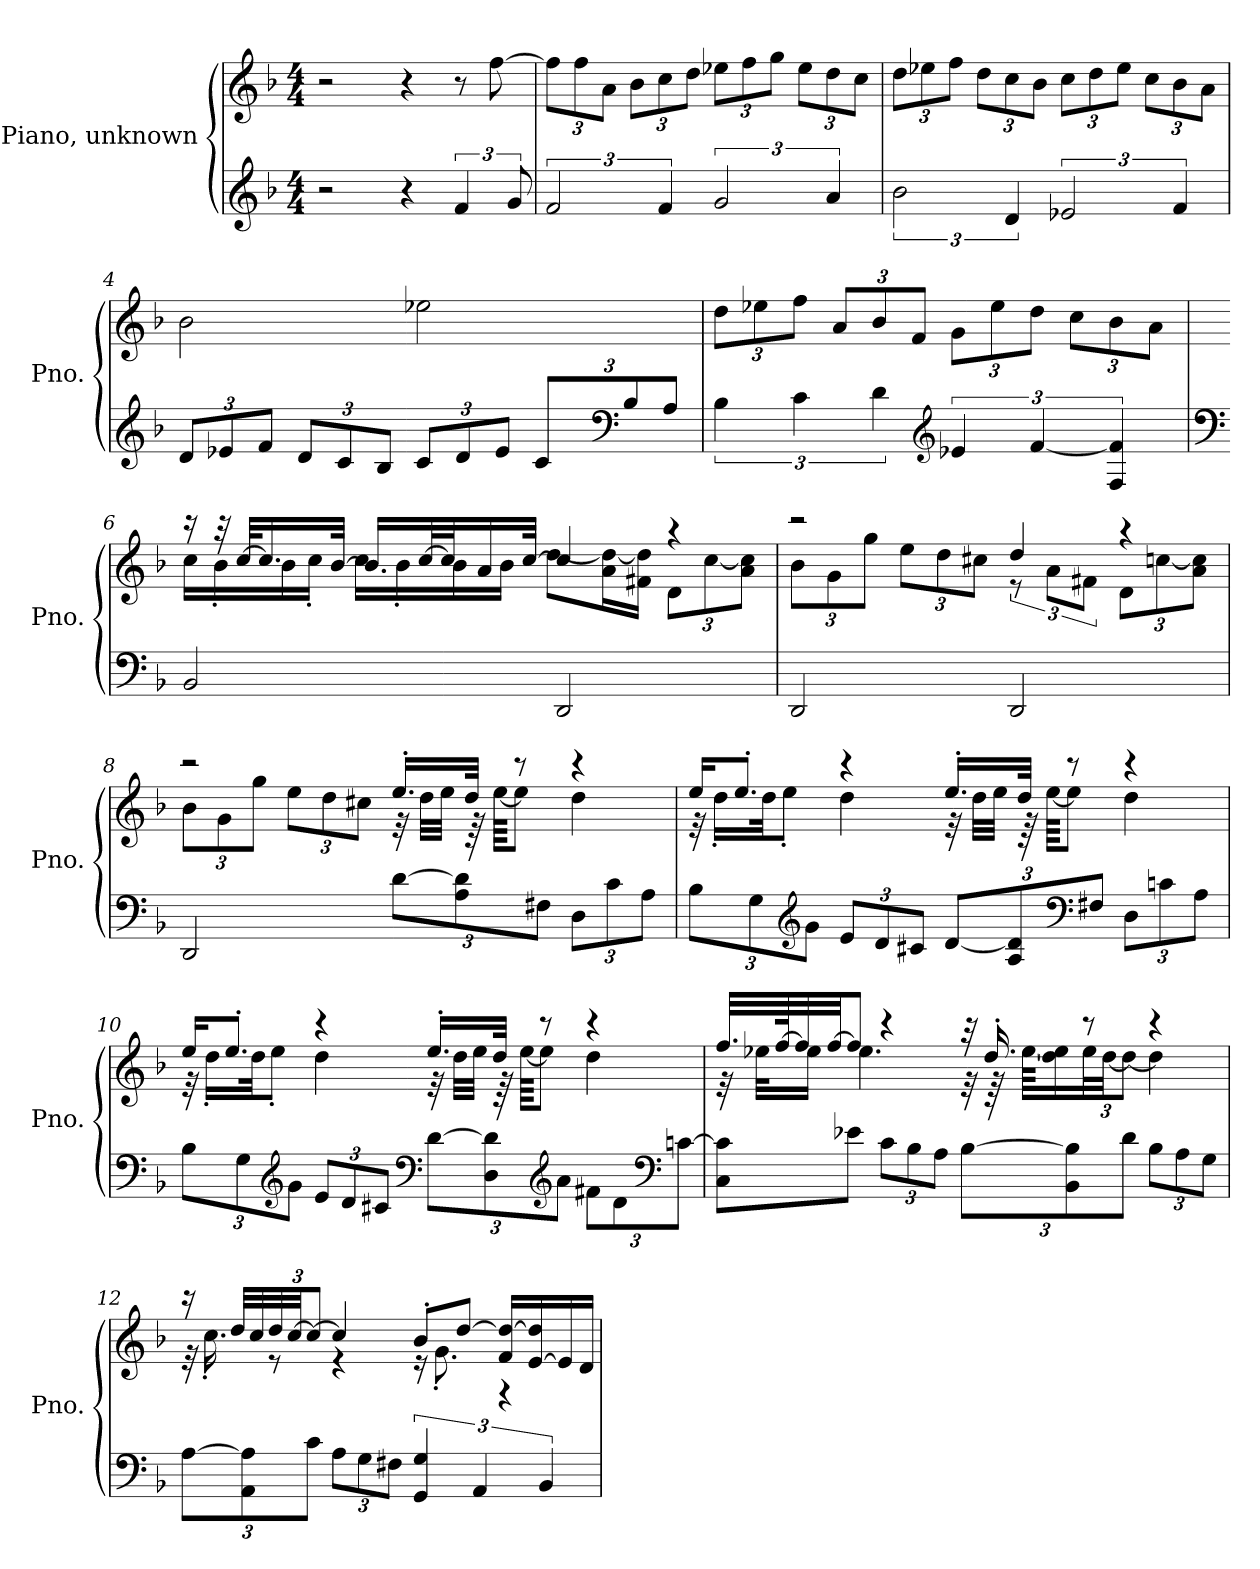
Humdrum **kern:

**kern	**kern
*part1	*part1
*staff2	*staff1
*I"Piano, unknown	*
*I'Pno.	*
*clefG2	*clefG2
*k[b-]	*k[b-]
*M4/4	*M4/4
*MM133	*MM133
=1	=1
2r	2r
4r	4r
6f/	8r
.	[8ff\
12g/	.
=2	=2
*	*Xbrackettup
3f/	12ff\L]
.	12ff\
.	12a\J
.	12b-\L
6f/	12cc\
.	12dd\J
3g/	12ee-X\L
.	12ff\
.	12gg\J
.	12ee-\L
6a/	12dd\
.	12cc\J
=3	=3
3b-\	12dd\L
.	12ee-X\
.	12ff\J
.	12dd\L
6d/	12cc\
.	12b-\J
3e-X/	12cc\L
.	12dd\
.	12ee-\J
.	12cc\L
6f/	12b-\
.	12a\J
!!LO:LB:g=z
=4	=4
*Xbrackettup	*
12d/L	2b-\
12e-X/	.
12f/J	.
12d/L	.
12c/	.
12B-/J	.
12c/L	2ee-X\
12d/	.
12e-/J	.
12c/L	.
*clefF4	*
12B-/	.
12A/J	.
=5	=5
*brackettup	*
6B-\	12dd\L
.	12ee-X\
6c\	12ff\J
.	12a/L
6d\	12b-/
.	12f/J
*clefG2	*
6e-X/	12g\L
.	12ee-\
[6f/	12dd\J
.	12cc\L
6F/ 6f/]	12b-\
.	12a\J
!!LO:LB:g=z
=6	=6
*clefF4	*
*	*^
2BB-/	16r	16cc\LL
.	32r	16b-'\
.	[32cc/KLL	.
.	16.cc/]	16b-\
.	.	16cc'\JJ
.	[32b-/JJk	.
.	16.b-/LL]	16cc\LL
.	.	16b-'\
.	[32cc/L	.
.	32cc/J]	16b-\
.	16a/	.
.	.	16b-\JJ
.	[32cc/JJk	.
2DD/	4cc/]	[8dd\L
.	.	16a\ 16dd\_L
.	.	16f#X\ 16dd\]JJ
.	4r	12d\L
.	.	[12cc\
.	.	12a\ 12cc\]J
=7	=7	=7
2DD/	2r	12b-\L
.	.	12g\
.	.	12gg\J
.	.	12ee\L
.	.	12dd\
.	.	12cc#X\J
*	*	*brackettup
2DD/	4dd/	12r
.	.	12a\L
.	.	12f#X\J
*	*	*Xbrackettup
.	4r	12d\L
.	.	[12ccn\
.	.	12a\ 12cc\]J
!!LO:LB:g=z	!!
=8	=8	=8
2DD/	2r	12b-\L
.	.	12g\
.	.	12gg\J
.	.	12ee\L
.	.	12dd\
.	.	12cc#X\J
*Xbrackettup	*	*
[12d\L	16.ee'/LL	32r
.	.	32dd\LLL
.	.	32ee\JJJ
12A\ 12d\]	.	.
.	32dd/JJk	64r
.	.	[64ee\KKKL
.	8r	8ee\J]
12F#X\J	.	.
12D\L	4r	4dd\
12c\	.	.
12A\J	.	.
=9	=9	=9
12B-\L	16ee/KL	32r
.	.	16dd'\LL
.	8.ee'/J	.
12G\	.	.
.	.	32dd\JK
.	.	8ee'\J
*clefG2	*	*
12g\J	.	.
12e/L	4r	4dd\
12d/	.	.
12c#X/J	.	.
[12d/L	16.ee'/LL	32r
.	.	32dd\LLL
.	.	32ee\JJJ
12A/ 12d/]	.	.
.	32dd/JJk	64r
.	.	[64ee\KKKL
.	8r	8ee\J]
*clefF4	*	*
12F#X/J	.	.
12D\L	4r	4dd\
12cn\	.	.
12A\J	.	.
!!LO:LB:g=z	!!
=10	=10	=10
12B-\L	16ee/KL	32r
.	.	16dd'\LL
.	8.ee'/J	.
12G\	.	.
.	.	32dd\JK
.	.	8ee'\J
*clefG2	*	*
12g\J	.	.
12e/L	4r	4dd\
12d/	.	.
12c#X/J	.	.
*clefF4	*	*
[12d\L	16.ee'/LL	32r
.	.	32dd\LLL
.	.	32ee\JJJ
12D\ 12d\]	.	.
.	32dd/JJk	64r
.	.	[64ee\KKKL
.	8r	8ee\J]
*clefG2	*	*
12a\J	.	.
12f#X\L	4r	4dd\
12d\	.	.
*clefF4	*	*
[12cn\J	.	.
!!LO:LB:g=z	!!
=11	=11	=11
8C\ 8c\]L	32.ff/LLL	32r
.	.	32ee-X\KLL
.	[64ff/K	.
.	32ff/]	16ee-\JJ
.	[32ff/JJ	.
8e-X\J	8ff/J]	4.ee-\
12c\L	4r	.
12B-\	.	.
12A\J	.	.
[12B-\L	32r	32r
.	16.dd'/	64r
.	.	[64ee-\KKLL
.	.	16dd\ 16ee-\]
12BB-\ 12B-\]	.	.
.	8r	48ee-\L
.	.	[48dd\JJ
12d\J	.	12dd\J_
12B-\L	4r	4dd\]
12A\	.	.
12G\J	.	.
!!LO:PB:g=z	!!
=12	=12	=12
[12A\L	16r	32r
.	.	16.cc'\
.	32dd/LLL	.
12AA\ 12A\]	.	.
.	32cc/	.
.	48dd/	8r
.	[48cc/JJ	.
12c\J	12cc/J_	.
12A\L	4cc/]	4r
12G\	.	.
12F#X\J	.	.
*brackettup	*	*
6GG/ 6G/	8b-'/L	16r
.	.	8.g'\
.	[8dd/J	.
6AA/	.	.
.	16f/ 16dd/_LL	4r
.	[16e/ 16dd/]	.
6BB-/	.	.
.	16e/]	.
.	16d/JJ	.
*	*v	*v
=	=
*-	*-
